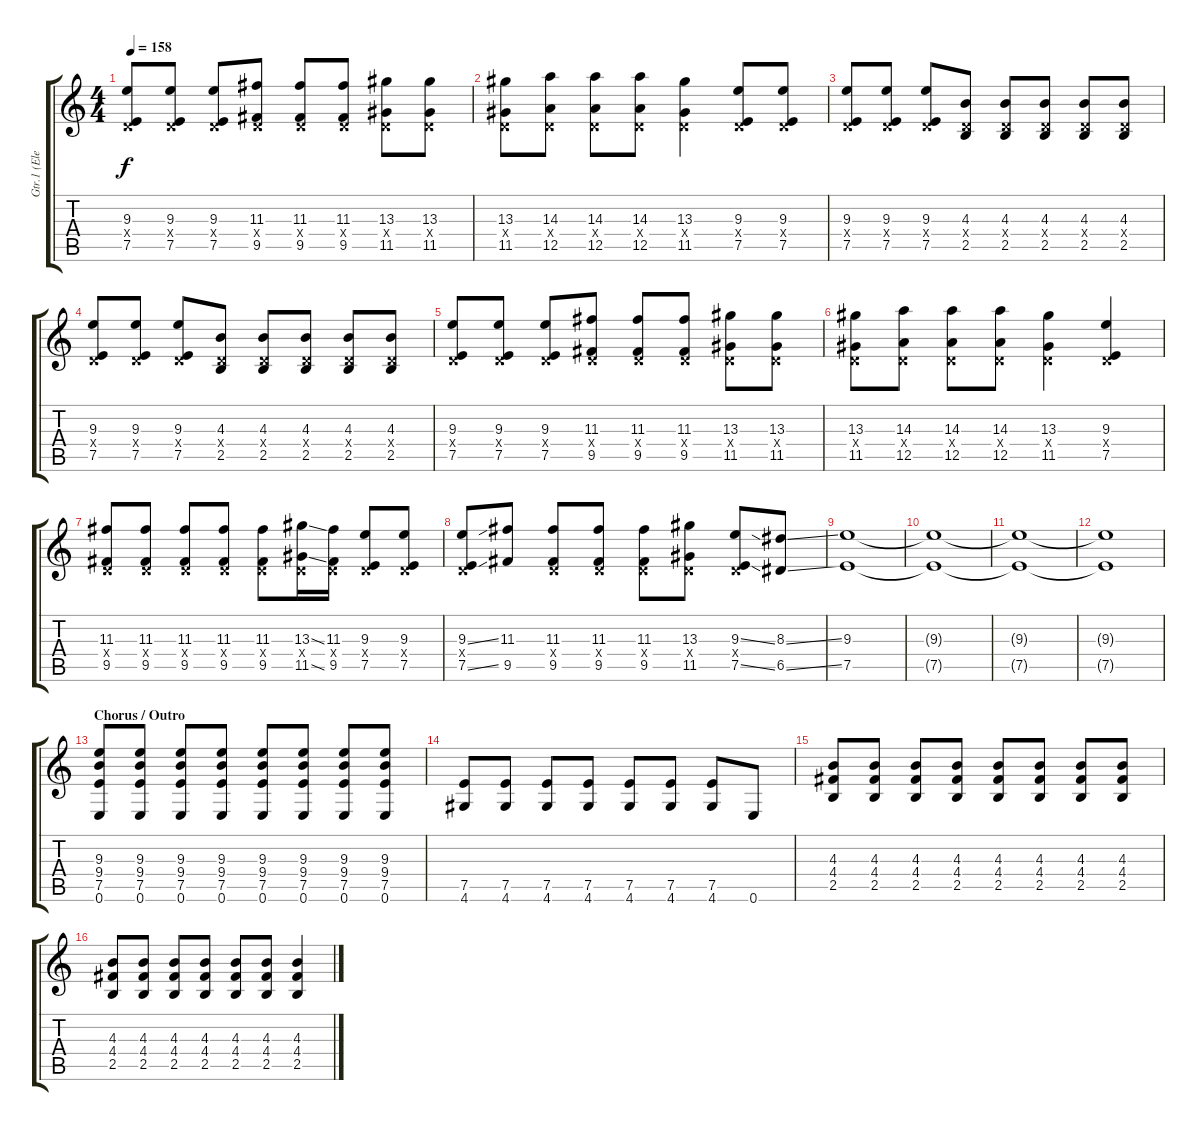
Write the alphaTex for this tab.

\track ("Gtr.1 (Electric)" "Gtr.1 (Ele") {instrument electricguitarclean}
\staff {score tabs}
\tuning (E4 B3 G3 D3 A2 E2) {hide}
\ts (4 4)
\tempo 158
\clef g2
\ks c
(9.3 0.4{x} 7.5).8{dy f} (9.3 0.4{x} 7.5).8 (9.3 0.4{x} 7.5).8 (11.3 0.4{x} 9.5).8 (11.3 0.4{x} 9.5).8 (11.3 0.4{x} 9.5).8 (13.3 0.4{x} 11.5).8 (13.3 0.4{x} 11.5).8 |
(13.3 0.4{x} 11.5).8 (14.3 0.4{x} 12.5).8 (14.3 0.4{x} 12.5).8 (14.3 0.4{x} 12.5).8 (13.3 0.4{x} 11.5).4 (9.3 0.4{x} 7.5).8 (9.3 0.4{x} 7.5).8 |
(9.3 0.4{x} 7.5).8 (9.3 0.4{x} 7.5).8 (9.3 0.4{x} 7.5).8 (4.3 0.4{x} 2.5).8 (4.3 0.4{x} 2.5).8 (4.3 0.4{x} 2.5).8 (4.3 0.4{x} 2.5).8 (4.3 0.4{x} 2.5).8 |
(9.3 0.4{x} 7.5).8 (9.3 0.4{x} 7.5).8 (9.3 0.4{x} 7.5).8 (4.3 0.4{x} 2.5).8 (4.3 0.4{x} 2.5).8 (4.3 0.4{x} 2.5).8 (4.3 0.4{x} 2.5).8 (4.3 0.4{x} 2.5).8 |
(9.3 0.4{x} 7.5).8 (9.3 0.4{x} 7.5).8 (9.3 0.4{x} 7.5).8 (11.3 0.4{x} 9.5).8 (11.3 0.4{x} 9.5).8 (11.3 0.4{x} 9.5).8 (13.3 0.4{x} 11.5).8 (13.3 0.4{x} 11.5).8 |
(13.3 0.4{x} 11.5).8 (14.3 0.4{x} 12.5).8 (14.3 0.4{x} 12.5).8 (14.3 0.4{x} 12.5).8 (13.3 0.4{x} 11.5).4 (9.3 0.4{x} 7.5).4 |
(11.3 0.4{x} 9.5).8 (11.3 0.4{x} 9.5).8 (11.3 0.4{x} 9.5).8 (11.3 0.4{x} 9.5).8 (11.3 0.4{x} 9.5).8 (13.3{ss} 0.4{x} 11.5{ss}).16 (11.3 0.4{x} 9.5).16 (9.3 0.4{x} 7.5).8 (9.3 0.4{x} 7.5).8 |
(9.3{ss} 0.4{x} 7.5{ss}).8 (11.3 9.5).8 (11.3 0.4{x} 9.5).8 (11.3 0.4{x} 9.5).8 (11.3 0.4{x} 9.5).8 (13.3 0.4{x} 11.5).8 (9.3{ss} 0.4{x} 7.5{ss}).8 (8.3{ss} 6.5{ss}).8 |
(9.3 7.5).1 |
(9.3{t} 7.5{t}).1 |
(9.3{t} 7.5{t}).1 |
(9.3{t} 7.5{t}).1 |
\section ("" "Chorus / Outro")
(9.3 9.4 7.5 0.6).8{instrument overdrivenguitar} (9.3 9.4 7.5 0.6).8 (9.3 9.4 7.5 0.6).8 (9.3 9.4 7.5 0.6).8 (9.3 9.4 7.5 0.6).8 (9.3 9.4 7.5 0.6).8 (9.3 9.4 7.5 0.6).8 (9.3 9.4 7.5 0.6).8 |
(7.5 4.6).8 (7.5 4.6).8 (7.5 4.6).8 (7.5 4.6).8 (7.5 4.6).8 (7.5 4.6).8 (7.5 4.6).8 0.6.8 |
(4.3 4.4 2.5).8 (4.3 4.4 2.5).8 (4.3 4.4 2.5).8 (4.3 4.4 2.5).8 (4.3 4.4 2.5).8 (4.3 4.4 2.5).8 (4.3 4.4 2.5).8 (4.3 4.4 2.5).8 |
(4.3 4.4 2.5).8 (4.3 4.4 2.5).8 (4.3 4.4 2.5).8 (4.3 4.4 2.5).8 (4.3 4.4 2.5).8 (4.3 4.4 2.5).8 (4.3 4.4 2.5).4
